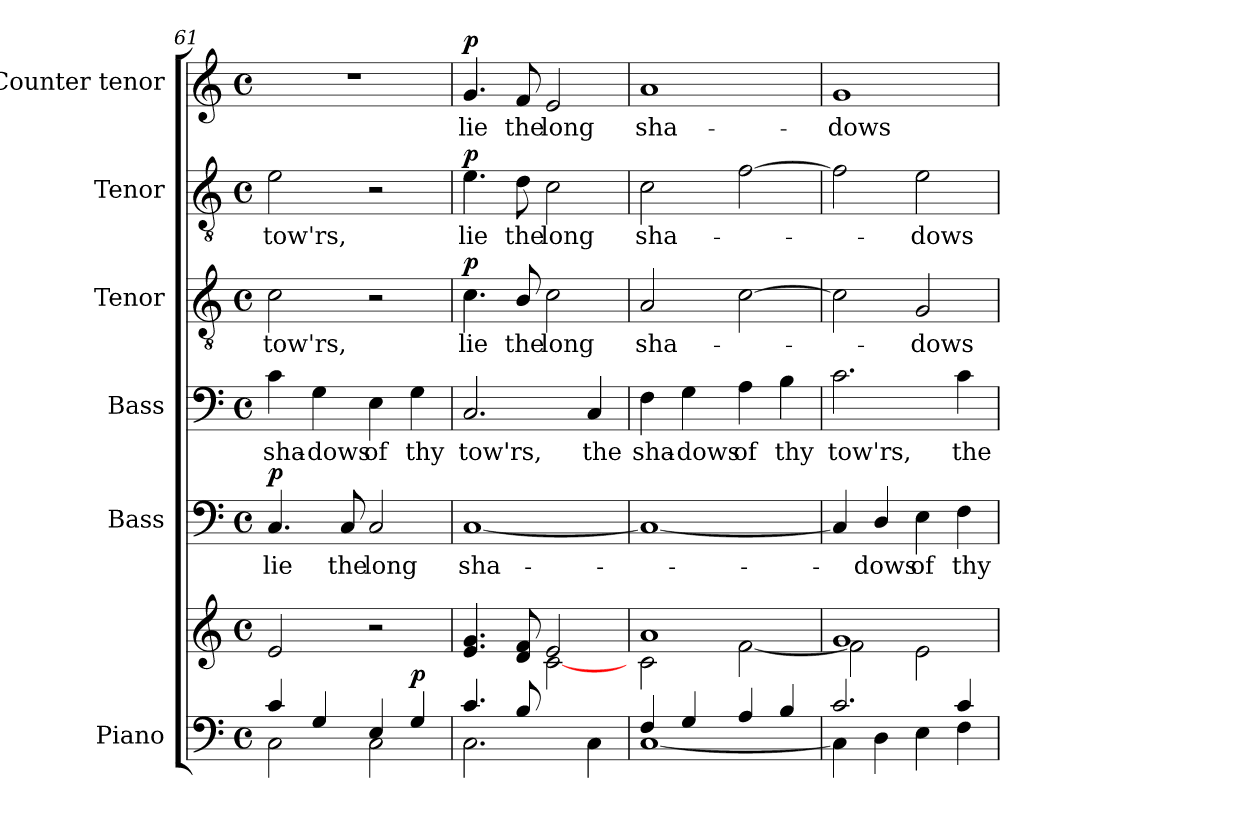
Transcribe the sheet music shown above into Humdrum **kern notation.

**kern	**kern	**dynam	**kern	**text	**dynam	**kern	**text	**kern	**text	**dynam	**kern	**text	**dynam	**kern	**text	**dynam
*part6	*part6	*part6	*part5	*part5	*part5	*part4	*part4	*part3	*part3	*part3	*part2	*part2	*part2	*part1	*part1	*part1
*staff7	*staff6	*staff6/7	*staff5	*staff5	*staff5	*staff4	*staff4	*staff3	*staff3	*staff3	*staff2	*staff2	*staff2	*staff1	*staff1	*staff1
*I"Piano	*	*	*I"Bass	*	*	*I"Bass	*	*I"Tenor	*	*	*I"Tenor	*	*	*I"Counter tenor	*	*
*I'Pno.	*	*	*I'B.	*	*	*I'B.	*	*I'T.	*	*	*I'T.	*	*	*	*	*
!!LO:PB:g=z
*clefF4	*clefG2	*	*clefF4	*	*	*clefF4	*	*clefGv2	*	*	*clefGv2	*	*	*clefG2	*	*
*	*	*	*	*	*	*	*	*ITrd7c12	*	*	*ITrd7c12	*	*	*	*	*
*k[]	*k[]	*	*k[]	*	*	*k[]	*	*k[]	*	*	*k[]	*	*	*k[]	*	*
*C:	*C:	*	*C:	*	*	*C:	*	*C:	*	*	*C:	*	*	*C:	*	*
*M4/4	*M4/4	*	*M4/4	*	*	*M4/4	*	*M4/4	*	*	*M4/4	*	*	*M4/4	*	*
*met(c)	*met(c)	*	*met(c)	*	*	*met(c)	*	*met(c)	*	*	*met(c)	*	*	*met(c)	*	*
=61	=61	=61	=61	=61	=61	=61	=61	=61	=61	=61	=61	=61	=61	=61	=61	=61
*^	*	*	*	*	*	*	*	*	*	*	*	*	*	*	*	*
!	!	!	!	!	!LO:LY:b:color=#000000	!	!	!	!	!	!	!	!	!	!	!	!
!	!	!	!	!	!	!	!	!LO:LY:b:color=#000000	!	!	!	!	!	!	!	!	!
!	!	!	!	!	!	!	!	!	!	!LO:LY:b:color=#000000	!	!	!	!	!	!	!
!	!	!	!	!	!	!	!	!	!	!	!	!	!LO:LY:b:color=#000000	!	!	!	!
4ci/	2Ci\	2ei/	.	4.Ci/	lie	p	4ci\	sha-	2Ci\	tow'rs,	.	2Ei\	tow'rs,	.	1r	.	.
!	!	!	!	!	!	!	!	!LO:LY:b:color=#000000	!	!	!	!	!	!	!	!	!
4Gi/	.	.	.	.	.	.	4Gi\	-dows	.	.	.	.	.	.	.	.	.
!	!	!	!	!	!LO:LY:b:color=#000000	!	!	!	!	!	!	!	!	!	!	!	!
.	.	.	.	8Ci/	the	.	.	.	.	.	.	.	.	.	.	.	.
!	!	!	!	!	!LO:LY:b:color=#000000	!	!	!	!	!	!	!	!	!	!	!	!
!	!	!	!	!	!	!	!	!LO:LY:b:color=#000000	!	!	!	!	!	!	!	!	!
4Ei/	2Ci\	2r	.	2Ci/	long	.	4Ei\	of	2r	.	.	2r	.	.	.	.	.
!	!	!	!	!	!	!	!	!LO:LY:b:color=#000000	!	!	!	!	!	!	!	!	!
4Gi/	.	.	p	.	.	.	4Gi\	thy	.	.	.	.	.	.	.	.	.
=62	=62	=62	=62	=62	=62	=62	=62	=62	=62	=62	=62	=62	=62	=62	=62	=62	=62
*	*	*^	*	*	*	*	*	*	*	*	*	*	*	*	*	*	*
!	!	!	!	!	!	!LO:LY:b:color=#000000	!	!	!	!	!	!	!	!	!	!	!	!
!	!	!	!	!	!	!	!	!	!LO:LY:b:color=#000000	!	!	!	!	!	!	!	!	!
!	!	!	!	!	!	!	!	!	!	!	!LO:LY:b:color=#000000	!	!	!	!	!	!	!
!	!	!	!	!	!	!	!	!	!	!	!	!	!	!LO:LY:b:color=#000000	!	!	!	!
!	!	!	!	!	!	!	!	!	!	!	!	!	!	!	!	!	!LO:LY:b:color=#000000	!
4.ci/	2.Ci\	4.ei/ 4.gi	2ryy	.	[1Ci	sha-	.	2.Ci/	tow'rs,	4.Ci\	lie	p	4.Ei\	lie	p	4.gi/	lie	p
!	!	!	!	!	!	!	!	!	!	!	!LO:LY:b:color=#000000	!	!	!	!	!	!	!
!	!	!	!	!	!	!	!	!	!	!	!	!	!	!LO:LY:b:color=#000000	!	!	!	!
!	!	!	!	!	!	!	!	!	!	!	!	!	!	!	!	!	!LO:LY:b:color=#000000	!
8Bi/	.	8di/ 8fi	.	.	.	.	.	.	.	8BBi/	the	.	8Di\	the	.	8fi/	the	.
!	!	!	!	!	!	!	!	!	!	!	!LO:LY:b:color=#000000	!	!	!	!	!	!	!
!	!	!	!	!	!	!	!	!	!	!	!	!	!	!LO:LY:b:color=#000000	!	!	!	!
!	!	!	!	!	!	!	!	!	!	!	!	!	!	!	!	!	!LO:LY:b:color=#000000	!
2ryy	.	2ei/	[2ci\	.	.	.	.	.	.	2Ci\	long	.	2Ci\	long	.	2ei/	long	.
!	!	!	!	!	!	!	!	!	!LO:LY:b:color=#000000	!	!	!	!	!	!	!	!	!
.	4Ci\	.	.	.	.	.	.	4Ci/	the	.	.	.	.	.	.	.	.	.
=63	=63	=63	=63	=63	=63	=63	=63	=63	=63	=63	=63	=63	=63	=63	=63	=63	=63	=63
!	!	!	!	!	!	!	!	!	!LO:LY:b:color=#000000	!	!	!	!	!	!	!	!	!
!	!	!	!	!	!	!	!	!	!	!	!LO:LY:b:color=#000000	!	!	!	!	!	!	!
!	!	!	!	!	!	!	!	!	!	!	!	!	!	!LO:LY:b:color=#000000	!	!	!	!
!	!	!	!	!	!	!	!	!	!	!	!	!	!	!	!	!	!LO:LY:b:color=#000000	!
4Fi/	[1Ci	1ai	2ci\	.	1Ci_	.	.	4Fi\	sha-	2AAi/	sha-	.	2Ci\	sha-	.	1ai	sha-	.
!	!	!	!	!	!	!	!	!	!LO:LY:b:color=#000000	!	!	!	!	!	!	!	!	!
4Gi/	.	.	.	.	.	.	.	4Gi\	-dows	.	.	.	.	.	.	.	.	.
!	!	!	!	!	!	!	!	!	!LO:LY:b:color=#000000	!	!	!	!	!	!	!	!	!
4Ai/	.	.	[2fi\	.	.	.	.	4Ai\	of	[2Ci\	.	.	[2Fi\	.	.	.	.	.
!	!	!	!	!	!	!	!	!	!LO:LY:b:color=#000000	!	!	!	!	!	!	!	!	!
4Bi/	.	.	.	.	.	.	.	4Bi\	thy	.	.	.	.	.	.	.	.	.
=64	=64	=64	=64	=64	=64	=64	=64	=64	=64	=64	=64	=64	=64	=64	=64	=64	=64	=64
!	!	!	!	!	!	!	!	!	!LO:LY:b:color=#000000	!	!	!	!	!	!	!	!	!
!	!	!	!	!	!	!	!	!	!	!	!	!	!	!	!	!	!LO:LY:b:color=#000000	!
2.ci/	4Ci\]	1gi	2fi\]	.	4Ci/]	.	.	2.ci\	tow'rs,	2Ci\]	.	.	2Fi\]	.	.	1gi	-dows	.
!	!	!	!	!	!	!LO:LY:b:color=#000000	!	!	!	!	!	!	!	!	!	!	!	!
.	4Di\	.	.	.	4Di/	-dows	.	.	.	.	.	.	.	.	.	.	.	.
!	!	!	!	!	!	!LO:LY:b:color=#000000	!	!	!	!	!	!	!	!	!	!	!	!
!	!	!	!	!	!	!	!	!	!	!	!LO:LY:b:color=#000000	!	!	!	!	!	!	!
!	!	!	!	!	!	!	!	!	!	!	!	!	!	!LO:LY:b:color=#000000	!	!	!	!
.	4Ei\	.	2ei\	.	4Ei\	of	.	.	.	2GGi/	-dows	.	2Ei\	-dows	.	.	.	.
!	!	!	!	!	!	!LO:LY:b:color=#000000	!	!	!	!	!	!	!	!	!	!	!	!
!	!	!	!	!	!	!	!	!	!LO:LY:b:color=#000000	!	!	!	!	!	!	!	!	!
4ci/	4Fi\	.	.	.	4Fi\	thy	.	4ci\	the	.	.	.	.	.	.	.	.	.
*v	*v	*	*	*	*	*	*	*	*	*	*	*	*	*	*	*	*	*
*	*v	*v	*	*	*	*	*	*	*	*	*	*	*	*	*	*	*
=	=	=	=	=	=	=	=	=	=	=	=	=	=	=	=	=
*-	*-	*-	*-	*-	*-	*-	*-	*-	*-	*-	*-	*-	*-	*-	*-	*-
